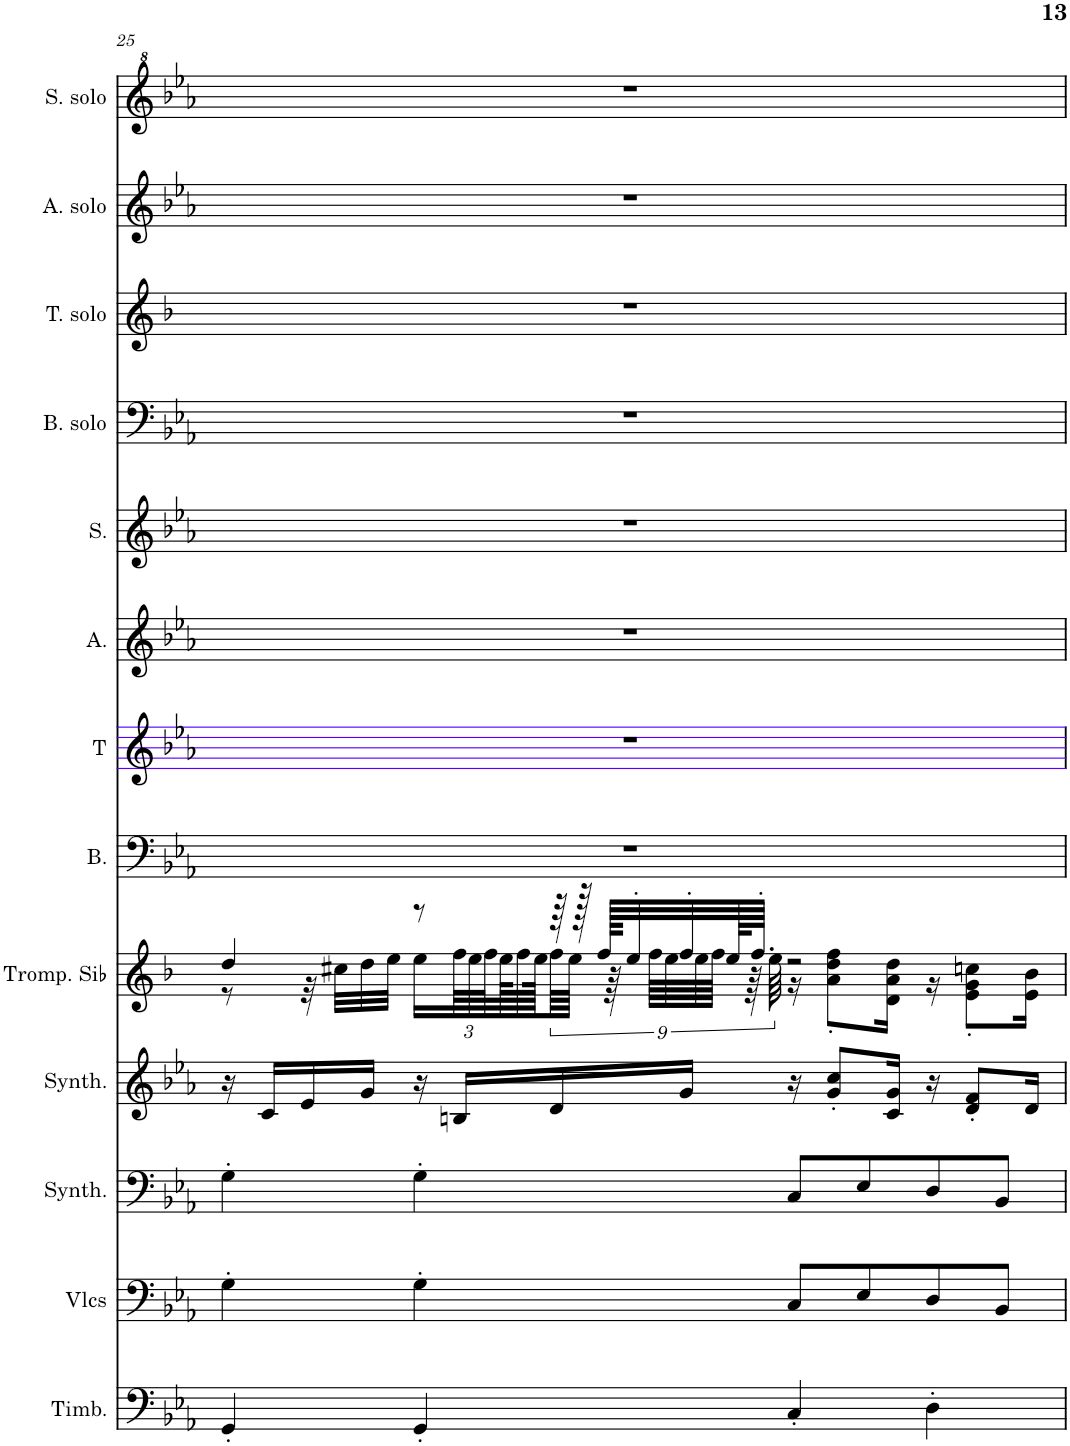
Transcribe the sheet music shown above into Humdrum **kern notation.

**kern	**kern	**kern	**kern	**kern	**kern	**kern	**kern	**kern	**kern	**kern	**kern	**kern
*part13	*part12	*part11	*part10	*part9	*part8	*part7	*part6	*part5	*part4	*part3	*part2	*part1
*staff13	*staff12	*staff11	*staff10	*staff9	*staff8	*staff7	*staff6	*staff5	*staff4	*staff3	*staff2	*staff1
*I"Timbales, Staff-1	*I"Violoncelles, D'Bass/Strings, etc	*I"Synthétiseur d'instruments à cordes, Synth strings, etc	*I"Synthétiseur d'instruments à cordes, Synth strings 2	*I"Trompette en Sib, 1st violins	*I"Basse	*I"Ténors	*I"Alto	*I"Soprano	*I"Bases Solo	*I"Ténor solo	*I"Alto solo	*I"Soprano Solo
*I'Timb.	*I'Vlcs	*I'Synth.	*I'Synth.	*I'Tromp. Sib	*I'B.	*I'T	*I'A.	*I'S.	*I'B. solo	*I'T. solo	*I'A. solo	*I'S. solo
!!LO:PB:g=z
*clefF4	*clefF4	*clefG2	*clefG2	*clefG2	*clefF4	*clefG2	*clefG2	*clefG2	*clefF4	*clefG2	*clefG2	*clefG^2
*	*	*	*	*Trd1c2	*	*	*	*	*	*Trd8c14	*	*
*k[b-e-a-]	*k[b-e-a-]	*k[b-e-a-]	*k[b-e-a-]	*k[b-]	*k[b-e-a-]	*k[b-e-a-]	*k[b-e-a-]	*k[b-e-a-]	*k[b-e-a-]	*k[b-]	*k[b-e-a-]	*k[b-e-a-]
*M4/4	*M4/4	*M4/4	*M4/4	*M4/4	*M4/4	*M4/4	*M4/4	*M4/4	*M4/4	*M4/4	*M4/4	*M4/4
=25	=25	=25	=25	=25	=25	=25	=25	=25	=25	=25	=25	=25
*	*	*	*	*^	*	*	*	*	*	*	*	*
4GG'/	4G'\	4G'\	16r	4dd/	8r	1r	1r	1r	1r	1r	1r	1r	1r
.	.	.	16c/LL	.	.	.	.	.	.	.	.	.	.
.	.	.	16e-/	.	32r	.	.	.	.	.	.	.	.
.	.	.	.	.	32cc#X\LLL	.	.	.	.	.	.	.	.
.	.	.	16g/JJ	.	32dd\	.	.	.	.	.	.	.	.
.	.	.	.	.	32ee\JJJ	.	.	.	.	.	.	.	.
4GG'/	4G'\	4G'\	16r	8r	16ee\LL	.	.	.	.	.	.	.	.
*	*	*	*	*	*Xbrackettup	*	*	*	*	*	*	*	*
.	.	.	16Bn/LL	.	96ff\LL	.	.	.	.	.	.	.	.
.	.	.	.	.	96ee\	.	.	.	.	.	.	.	.
.	.	.	.	.	96ff\	.	.	.	.	.	.	.	.
.	.	.	.	.	128ee\K	.	.	.	.	.	.	.	.
.	.	.	.	.	64ff\	.	.	.	.	.	.	.	.
.	.	.	.	.	128ee\K	.	.	.	.	.	.	.	.
*	*	*	*	*	*brackettup	*	*	*	*	*	*	*	*
.	.	.	16d/	64r	72ff\	.	.	.	.	.	.	.	.
.	.	.	.	.	72ee\JJJJ	.	.	.	.	.	.	.	.
.	.	.	.	128r	.	.	.	.	.	.	.	.	.
.	.	.	.	128ff/KKLLL	.	.	.	.	.	.	.	.	.
.	.	.	.	.	72r	.	.	.	.	.	.	.	.
.	.	.	.	32ee'/	.	.	.	.	.	.	.	.	.
.	.	.	.	.	72ff\LLLL	.	.	.	.	.	.	.	.
.	.	.	.	.	72ee\	.	.	.	.	.	.	.	.
.	.	.	16g/JJ	32ff'/	.	.	.	.	.	.	.	.	.
.	.	.	.	.	72ee\	.	.	.	.	.	.	.	.
.	.	.	.	.	72ff\JJJJ	.	.	.	.	.	.	.	.
.	.	.	.	128ee/KL	.	.	.	.	.	.	.	.	.
.	.	.	.	.	72r	.	.	.	.	.	.	.	.
.	.	.	.	64.ff'/JJJJ	.	.	.	.	.	.	.	.	.
.	.	.	.	.	72ee\	.	.	.	.	.	.	.	.
4C'/	8C/L	8C/L	16r	2r	16r	.	.	.	.	.	.	.	.
.	.	.	8g/' 8cc/'L	.	8a\' 8dd\' 8ff\'L	.	.	.	.	.	.	.	.
.	8E-/	8E-/	.	.	.	.	.	.	.	.	.	.	.
.	.	.	16c/ 16g/Jk	.	16d\ 16a\ 16dd\Jk	.	.	.	.	.	.	.	.
4D'\	8D/	8D/	16r	.	16r	.	.	.	.	.	.	.	.
.	.	.	8d/' 8f/'L	.	8e\' 8g\' 8ccn\'L	.	.	.	.	.	.	.	.
.	8BB-/J	8BB-/J	.	.	.	.	.	.	.	.	.	.	.
.	.	.	16d/Jk	.	16e\ 16b-\Jk	.	.	.	.	.	.	.	.
*	*	*	*	*v	*v	*	*	*	*	*	*	*	*
=	=	=	=	=	=	=	=	=	=	=	=	=
*-	*-	*-	*-	*-	*-	*-	*-	*-	*-	*-	*-	*-
